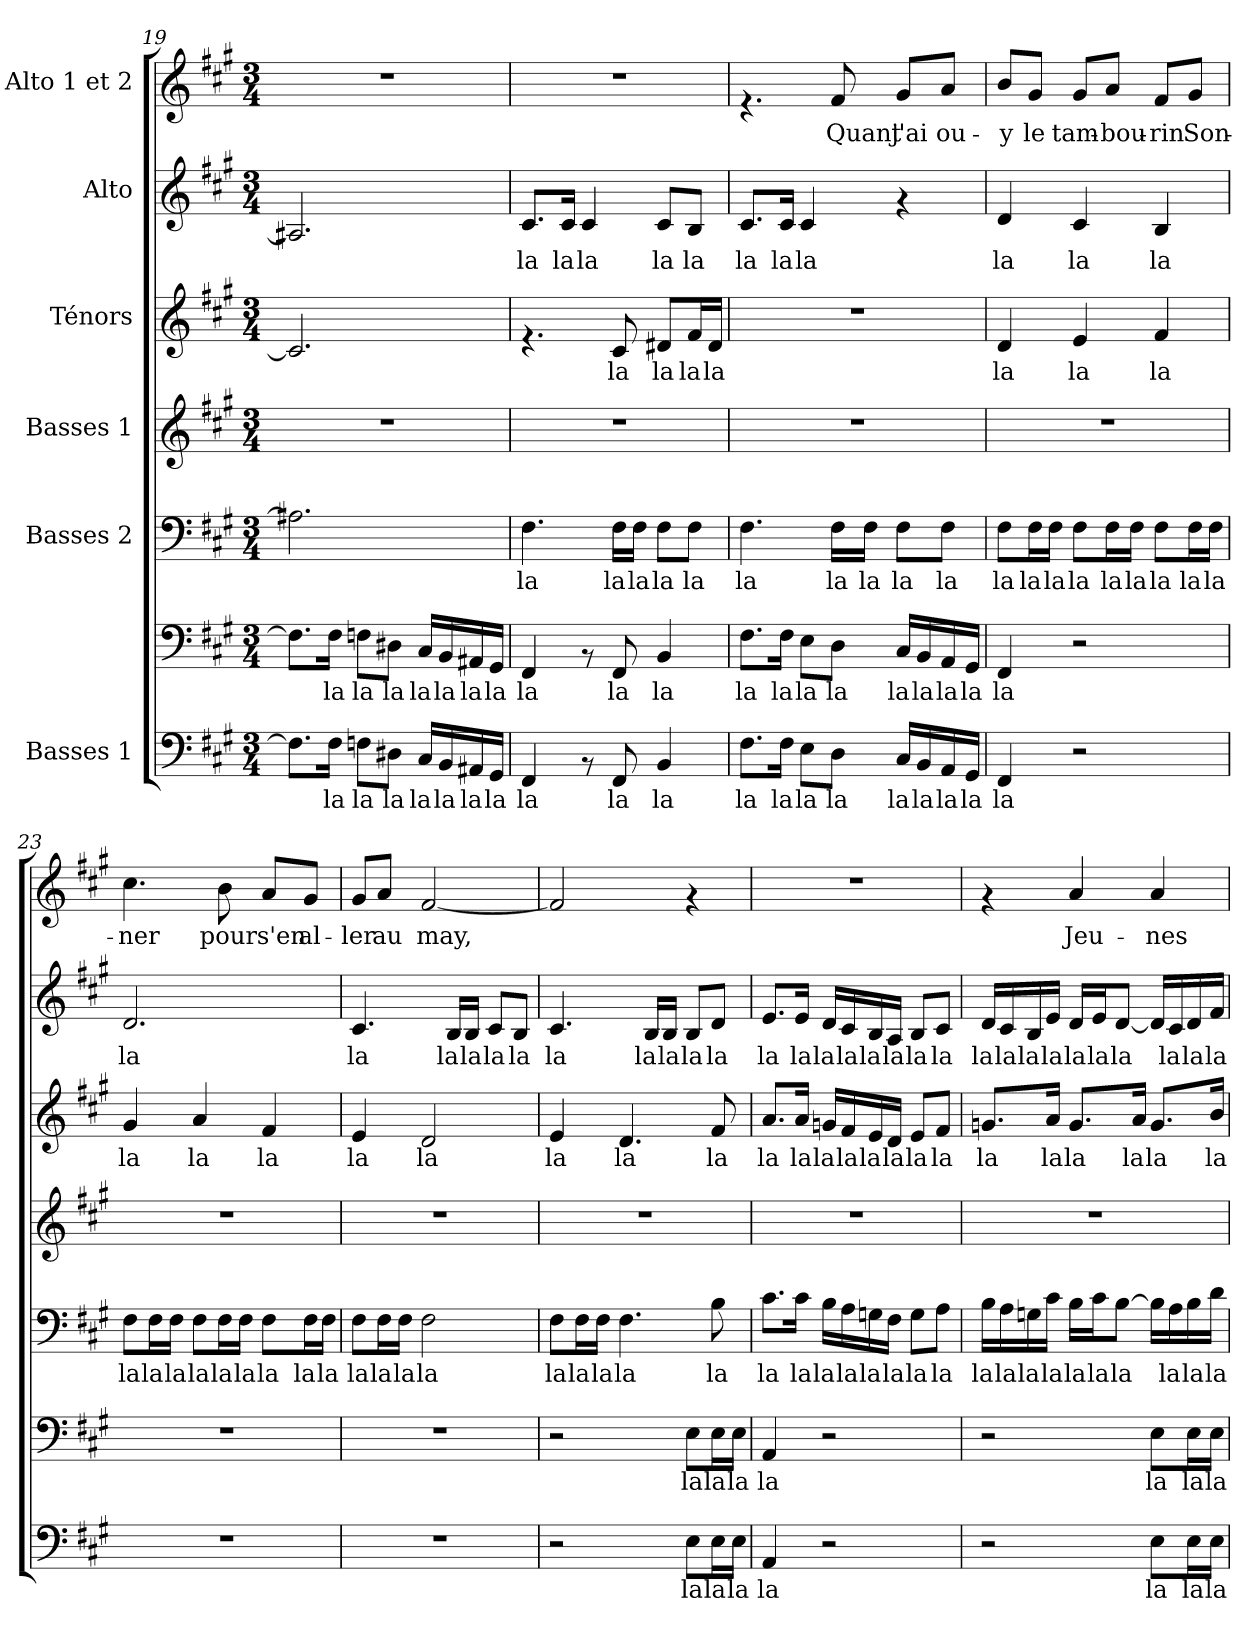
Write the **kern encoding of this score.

**kern	**text	**kern	**text	**kern	**text	**kern	**kern	**text	**kern	**text	**kern	**text
*part6	*part6	*part6	*part6	*part5	*part5	*part4	*part3	*part3	*part2	*part2	*part1	*part1
*staff7	*staff7	*staff6	*staff6	*staff5	*staff5	*staff4	*staff3	*staff3	*staff2	*staff2	*staff1	*staff1
*I"Basses 1	*	*	*	*I"Basses 2	*	*I"Basses 1	*I"Ténors	*	*I"Alto	*	*I"Alto 1 et 2	*
*clefF4	*	*clefF4	*	*clefF4	*	*clefG2	*clefG2	*	*clefG2	*	*clefG2	*
*k[f#c#g#]	*	*k[f#c#g#]	*	*k[f#c#g#]	*	*k[f#c#g#]	*k[f#c#g#]	*	*k[f#c#g#]	*	*k[f#c#g#]	*
*A:	*	*A:	*	*A:	*	*A:	*A:	*	*A:	*	*A:	*
*M3/4	*	*M3/4	*	*M3/4	*	*M3/4	*M3/4	*	*M3/4	*	*M3/4	*
=19	=19	=19	=19	=19	=19	=19	=19	=19	=19	=19	=19	=19
8.F#\L]	.	8.F#\L]	.	2.A#X\]	.	2.r	2.c#/]	.	2.A#X/]	.	2.r	.
16F#\Jk	la	16F#\Jk	la	.	.	.	.	.	.	.	.	.
8Fn\L	la	8Fn\L	la	.	.	.	.	.	.	.	.	.
8D#X\J	la	8D#X\J	la	.	.	.	.	.	.	.	.	.
16C#/LL	la	16C#/LL	la	.	.	.	.	.	.	.	.	.
16BB/	la	16BB/	la	.	.	.	.	.	.	.	.	.
16AA#X/	la	16AA#X/	la	.	.	.	.	.	.	.	.	.
16GG#/JJ	la	16GG#/JJ	la	.	.	.	.	.	.	.	.	.
!!LO:LB:g=z
=20	=20	=20	=20	=20	=20	=20	=20	=20	=20	=20	=20	=20
4FF#/	la	4FF#/	la	4.F#\	la	2.r	4.rf	.	8.c#/L	la	2.r	.
.	.	.	.	.	.	.	.	.	16c#/Jk	la	.	.
8rAA	.	8rAA	.	.	.	.	.	.	4c#/	la	.	.
8FF#/	la	8FF#/	la	16F#\LL	la	.	8c#/	la	.	.	.	.
.	.	.	.	16F#\JJ	la	.	.	.	.	.	.	.
4BB/	la	4BB/	la	8F#\L	la	.	8d#X/L	la	8c#/L	la	.	.
.	.	.	.	8F#\J	la	.	16f#/L	la	8B/J	la	.	.
.	.	.	.	.	.	.	16d#/JJ	la	.	.	.	.
=21	=21	=21	=21	=21	=21	=21	=21	=21	=21	=21	=21	=21
8.F#\L	la	8.F#\L	la	4.F#\	la	2.r	2.r	.	8.c#/L	-la	4.rf	.
16F#\Jk	la	16F#\Jk	la	.	.	.	.	.	16c#/Jk	la	.	.
8E\L	la	8E\L	la	.	.	.	.	.	4c#/	la	.	.
8D\J	la	8D\J	la	16F#\LL	la	.	.	.	.	.	8f#/	Quant
.	.	.	.	16F#\JJ	la	.	.	.	.	.	.	.
16C#/LL	la	16C#/LL	la	8F#\L	la	.	.	.	4rf	.	8g#/L	j'ai
16BB/	la	16BB/	la	.	.	.	.	.	.	.	.	.
16AA/	la	16AA/	la	8F#\J	la	.	.	.	.	.	8a/J	ou-
16GG#/JJ	la	16GG#/JJ	la	.	.	.	.	.	.	.	.	.
=22	=22	=22	=22	=22	=22	=22	=22	=22	=22	=22	=22	=22
4FF#/	la	4FF#/	la	8F#\L	la	2.r	4d/	la	4d/	-la	8b/L	y
.	.	.	.	16F#\L	la	.	.	.	.	.	8g#/J	le
.	.	.	.	16F#\JJ	la	.	.	.	.	.	.	.
2r	.	2r	.	8F#\L	la	.	4e/	la	4c#/	la	8g#/L	tam-
.	.	.	.	16F#\L	la	.	.	.	.	.	8a/J	-bou-
.	.	.	.	16F#\JJ	la	.	.	.	.	.	.	.
.	.	.	.	8F#\L	la	.	4f#/	la	4B/	la	8f#/L	-rin
.	.	.	.	16F#\L	la	.	.	.	.	.	8g#/J	Son-
.	.	.	.	16F#\JJ	la	.	.	.	.	.	.	.
=23	=23	=23	=23	=23	=23	=23	=23	=23	=23	=23	=23	=23
2.r	.	2.r	.	8F#\L	la	2.r	4g#/	la	2.d/	-la	4.cc#\	ner
.	.	.	.	16F#\L	la	.	.	.	.	.	.	.
.	.	.	.	16F#\JJ	la	.	.	.	.	.	.	.
.	.	.	.	8F#\L	la	.	4a/	la	.	.	.	.
.	.	.	.	16F#\L	la	.	.	.	.	.	8b\	pour
.	.	.	.	16F#\JJ	la	.	.	.	.	.	.	.
.	.	.	.	8F#\L	la	.	4f#/	la	.	.	8a/L	s'en
.	.	.	.	16F#\L	la	.	.	.	.	.	8g#/J	al-
.	.	.	.	16F#\JJ	la	.	.	.	.	.	.	.
!!LO:PB:g=z
=24	=24	=24	=24	=24	=24	=24	=24	=24	=24	=24	=24	=24
2.r	.	2.r	.	8F#\L	la	2.r	4e/	la	4.c#/	la	8g#/L	ler
.	.	.	.	16F#\L	la	.	.	.	.	.	8a/J	au
.	.	.	.	16F#\JJ	la	.	.	.	.	.	.	.
.	.	.	.	2F#\	la	.	2d/	la	.	.	[2f#/	may,
.	.	.	.	.	.	.	.	.	16B/LL	la	.	.
.	.	.	.	.	.	.	.	.	16B/JJ	la	.	.
.	.	.	.	.	.	.	.	.	8c#/L	la	.	.
.	.	.	.	.	.	.	.	.	8B/J	la	.	.
=25	=25	=25	=25	=25	=25	=25	=25	=25	=25	=25	=25	=25
2r	.	2r	.	8F#\L	la	2.r	4e/	la	4.c#/	la	2f#/]	.
.	.	.	.	16F#\L	la	.	.	.	.	.	.	.
.	.	.	.	16F#\JJ	la	.	.	.	.	.	.	.
.	.	.	.	4.F#\	la	.	4.d/	la	.	.	.	.
.	.	.	.	.	.	.	.	.	16B/LL	la	.	.
.	.	.	.	.	.	.	.	.	16B/JJ	la	.	.
8E\L	la	8E\L	la	.	.	.	.	.	8B/L	la	4rf	.
16E\L	la	16E\L	la	8B\	la	.	8f#/	la	8d/J	la	.	.
16E\JJ	la	16E\JJ	la	.	.	.	.	.	.	.	.	.
=26	=26	=26	=26	=26	=26	=26	=26	=26	=26	=26	=26	=26
4AA/	la	4AA/	la	8.c#\L	la	2.r	8.a/L	la	8.e/L	la	2.r	.
.	.	.	.	16c#\Jk	la	.	16a/Jk	la	16e/Jk	la	.	.
2r	.	2r	.	16B\LL	la	.	16gn/LL	la	16d/LL	la	.	.
.	.	.	.	16A\	la	.	16f#/	la	16c#/	la	.	.
.	.	.	.	16Gn\	la	.	16e/	la	16B/	la	.	.
.	.	.	.	16F#\JJ	la	.	16d/JJ	la	16A/JJ	la	.	.
.	.	.	.	8G\L	la	.	8e/L	la	8B/L	la	.	.
.	.	.	.	8A\J	la	.	8f#/J	la	8c#/J	la	.	.
=27	=27	=27	=27	=27	=27	=27	=27	=27	=27	=27	=27	=27
2r	.	2r	.	16B\LL	la	2.r	8.gn/L	la	16d/LL	la	4rf	.
.	.	.	.	16A\	la	.	.	.	16c#/	la	.	.
.	.	.	.	16Gn\	la	.	.	.	16B/	la	.	.
.	.	.	.	16c#\JJ	la	.	16a/Jk	la	16e/JJ	la	.	.
.	.	.	.	16B\LL	la	.	8.g/L	la	16d/LL	la	4a/	Jeu-
.	.	.	.	16c#\J	la	.	.	.	16e/J	la	.	.
.	.	.	.	[8B\J	la	.	.	.	[8d/J	la	.	.
.	.	.	.	.	.	.	16a/Jk	la	.	.	.	.
8E\L	la	8E\L	la	16B\LL]	.	.	8.g/L	la	16d/LL]	.	4a/	-nes
.	.	.	.	16A\	la	.	.	.	16c#/	la	.	.
16E\L	la	16E\L	la	16B\	la	.	.	.	16d/	la	.	.
16E\JJ	la	16E\JJ	la	16d\JJ	la	.	16b/Jk	la	16f#/JJ	la	.	.
=	=	=	=	=	=	=	=	=	=	=	=	=
*-	*-	*-	*-	*-	*-	*-	*-	*-	*-	*-	*-	*-
